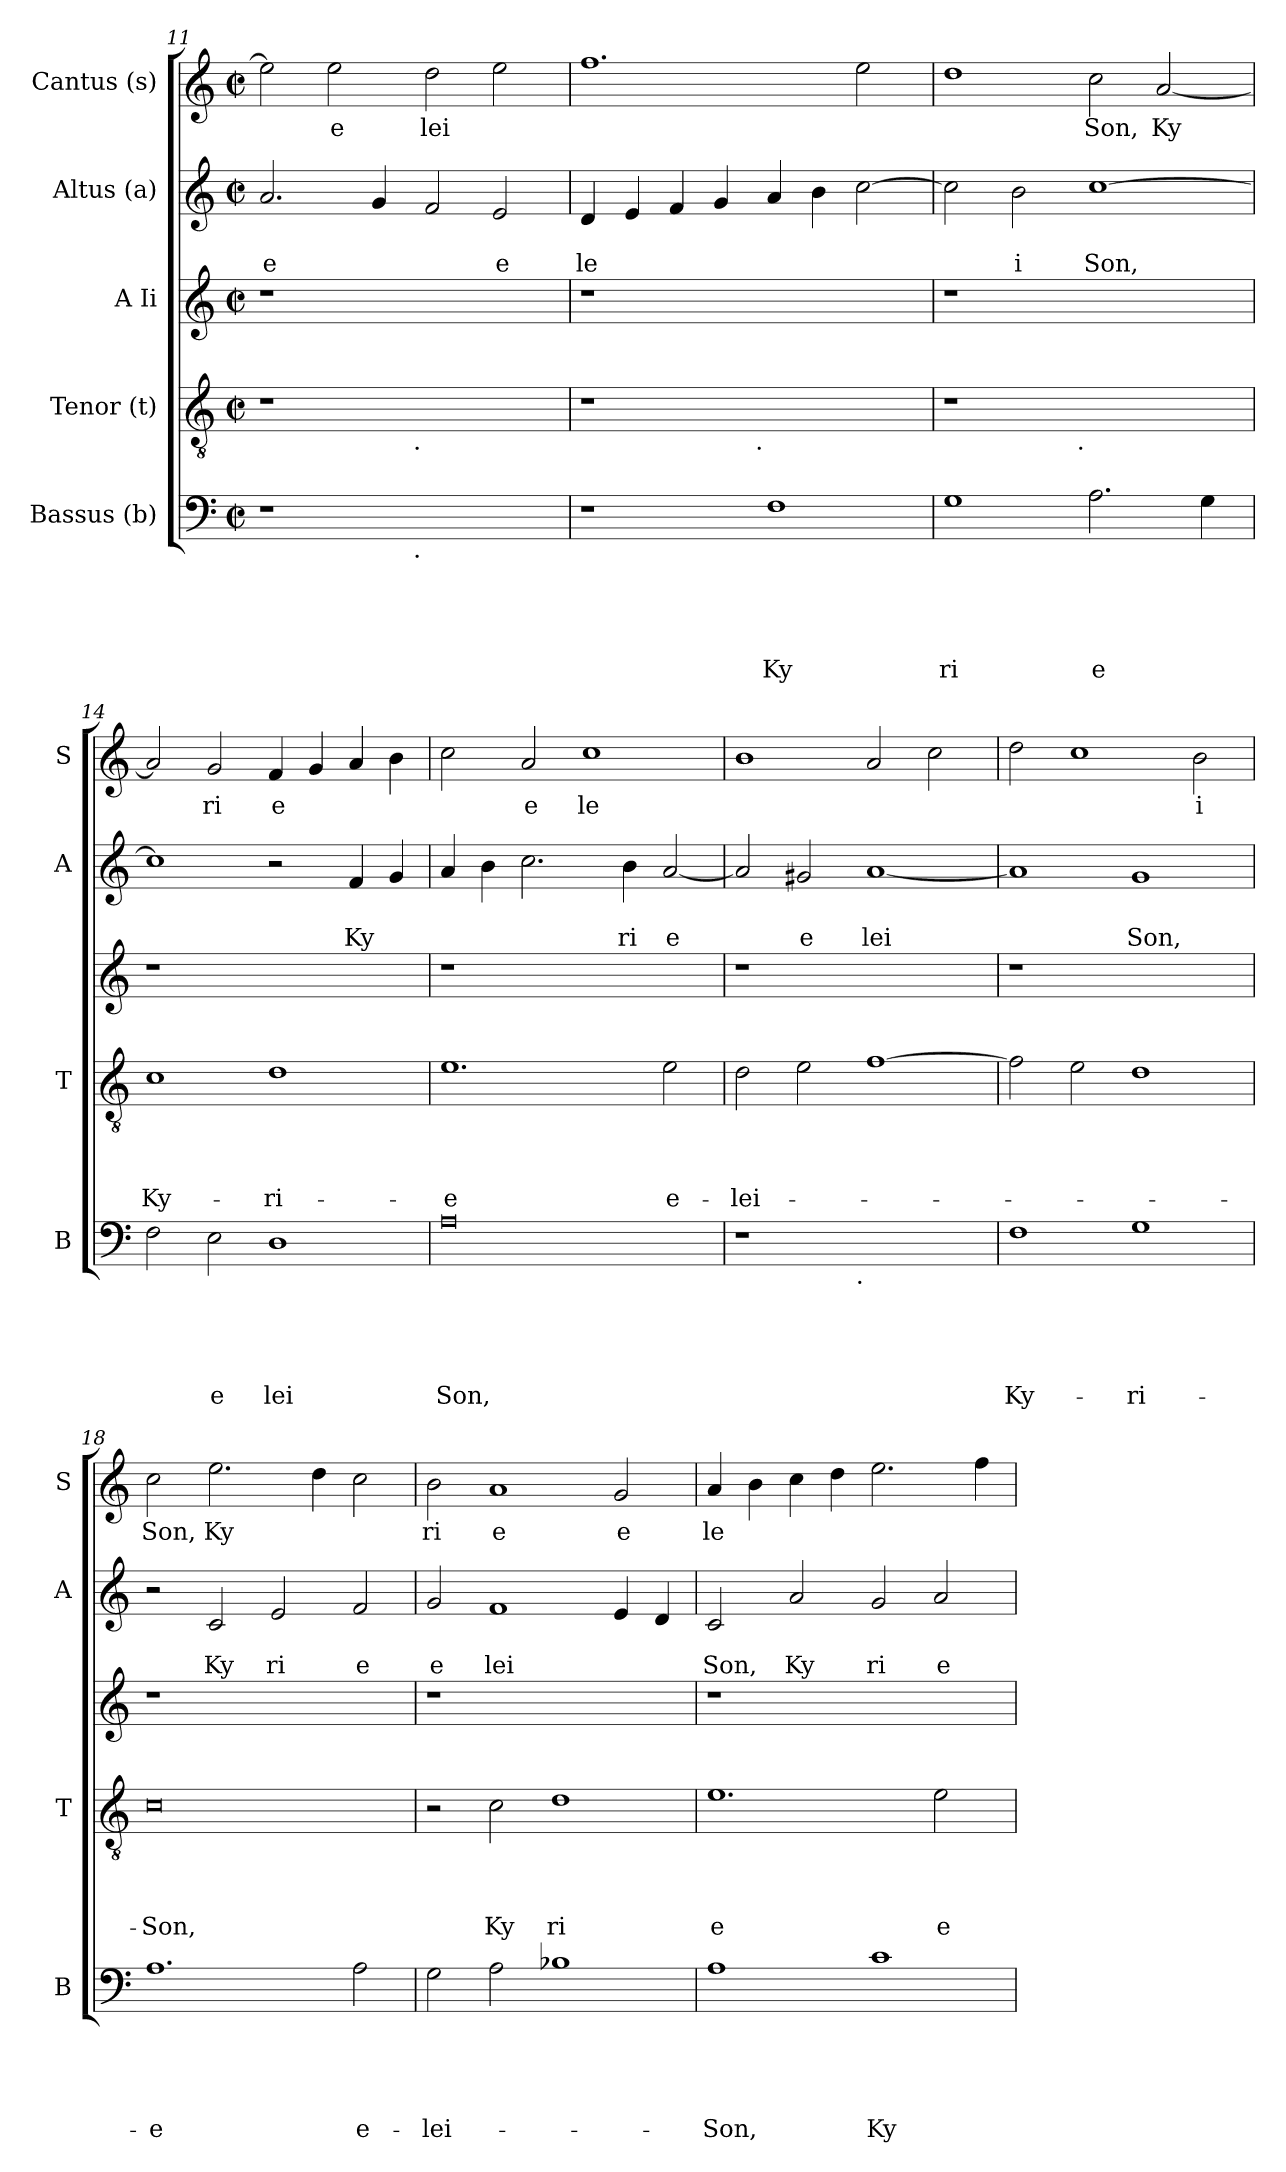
**kern	**text	**text	**text	**text	**text	**kern	**text	**text	**text	**text	**kern	**kern	**text	**text	**kern	**text
*part5	*part5	*part5	*part5	*part5	*part5	*part4	*part4	*part4	*part4	*part4	*part3	*part2	*part2	*part2	*part1	*part1
*staff5	*staff5	*staff5	*staff5	*staff5	*staff5	*staff4	*staff4	*staff4	*staff4	*staff4	*staff3	*staff2	*staff2	*staff2	*staff1	*staff1
*I"Bassus (b)	*	*	*	*	*	*I"Tenor (t)	*	*	*	*	*I"A Ii	*I"Altus (a)	*	*	*I"Cantus (s)	*
*I'B	*	*	*	*	*	*I'T	*	*	*	*	*	*I'A	*	*	*I'S	*
!!LO:LB:g=z
*clefF4	*	*	*	*	*	*clefGv2	*	*	*	*	*clefG2	*clefG2	*	*	*clefG2	*
*k[]	*	*	*	*	*	*k[]	*	*	*	*	*k[]	*k[]	*	*	*k[]	*
*C:	*	*	*	*	*	*C:	*	*	*	*	*C:	*C:	*	*	*C:	*
*M2/2	*	*	*	*	*	*M2/2	*	*	*	*	*M2/2	*M2/2	*	*	*M2/2	*
*met(c|)	*	*	*	*	*	*met(c|)	*	*	*	*	*met(c|)	*met(c|)	*	*	*met(c|)	*
=11	=11	=11	=11	=11	=11	=11	=11	=11	=11	=11	=11	=11	=11	=11	=11	=11
!	!	!	!	!	!	!	!	!	!	!	!	!	!	!LO:LY:b	!	!
*^	*	*	*	*	*	*^	*	*	*	*	*	*	*	*	*	*
1r	2ryy	.	.	.	.	.	1r	2ryy	.	.	.	.	1r	2.a/	.	e	2ee\]	.
!	!	!	!	!	!	!	!	!	!	!	!	!	!	!	!	!	!	!LO:LY:b
.	4...ryy	.	.	.	.	.	.	4...ryy	.	.	.	.	.	.	.	.	2ee\	e
.	.	.	.	.	.	.	.	.	.	.	.	.	.	4g/	.	.	.	.
!	!	!	!	!	!	!	!	!LO:TX:b:t=.	!	!	!	!	!	!	!	!	!	!
!	!LO:TX:b:t=.	!	!	!	!	!	!	!	!	!	!	!	!	!	!	!	!	!
.	1ryy	.	.	.	.	.	.	1ryy	.	.	.	.	.	.	.	.	.	.
!	!	!	!	!	!	!	!	!	!	!	!	!	!	!	!	!	!	!LO:LY:b
1ryy	.	.	.	.	.	.	1ryy	.	.	.	.	.	1ryy	2f/	.	.	2dd\	lei
!	!	!	!	!	!	!	!	!	!	!	!	!	!	!	!	!LO:LY:b	!	!
.	.	.	.	.	.	.	.	.	.	.	.	.	.	2e/	.	e	2ee\	.
.	32ryy	.	.	.	.	.	.	32ryy	.	.	.	.	.	.	.	.	.	.
=12	=12	=12	=12	=12	=12	=12	=12	=12	=12	=12	=12	=12	=12	=12	=12	=12	=12	=12
!	!	!	!	!	!	!	!	!	!	!	!	!	!	!	!	!LO:LY:b	!	!
*v	*v	*	*	*	*	*	*	*	*	*	*	*	*	*	*	*	*	*
1r	.	.	.	.	.	1r	2ryy	.	.	.	.	1r	4d/	.	le	1.ff	.
.	.	.	.	.	.	.	.	.	.	.	.	.	4e/	.	.	.	.
.	.	.	.	.	.	.	4...ryy	.	.	.	.	.	4f/	.	.	.	.
.	.	.	.	.	.	.	.	.	.	.	.	.	4g/	.	.	.	.
!	!	!	!	!	!	!	!LO:TX:b:t=.	!	!	!	!	!	!	!	!	!	!
.	.	.	.	.	.	.	1ryy	.	.	.	.	.	.	.	.	.	.
!	!	!	!	!	!LO:LY:b	!	!	!	!	!	!	!	!	!	!	!	!
1F	.	.	.	.	Ky	1ryy	.	.	.	.	.	1ryy	4a/	.	.	.	.
.	.	.	.	.	.	.	.	.	.	.	.	.	4b\	.	.	.	.
.	.	.	.	.	.	.	.	.	.	.	.	.	[>2cc\	.	.	2ee\	.
.	.	.	.	.	.	.	32ryy	.	.	.	.	.	.	.	.	.	.
=13	=13	=13	=13	=13	=13	=13	=13	=13	=13	=13	=13	=13	=13	=13	=13	=13	=13
!	!	!	!	!	!LO:LY:b	!	!	!	!	!	!	!	!	!	!	!	!
1G	.	.	.	.	ri	1r	2ryy	.	.	.	.	1r	2cc\]	.	.	1dd	.
!	!	!	!	!	!	!	!	!	!	!	!	!	!	!	!LO:LY:b	!	!
.	.	.	.	.	.	.	4...ryy	.	.	.	.	.	2b\	.	i	.	.
!	!	!	!	!	!	!	!LO:TX:b:t=.	!	!	!	!	!	!	!	!	!	!
.	.	.	.	.	.	.	1ryy	.	.	.	.	.	.	.	.	.	.
!	!	!	!	!	!LO:LY:b	!	!	!	!	!	!	!	!	!	!LO:LY:b	!	!LO:LY:b
2.A\	.	.	.	.	e	1ryy	.	.	.	.	.	1ryy	[>1cc	.	Son,	2cc\	Son,
!	!	!	!	!	!	!	!	!	!	!	!	!	!	!	!	!	!LO:LY:b
.	.	.	.	.	.	.	.	.	.	.	.	.	.	.	.	[<2a/	Ky
4G\	.	.	.	.	.	.	.	.	.	.	.	.	.	.	.	.	.
.	.	.	.	.	.	.	32ryy	.	.	.	.	.	.	.	.	.	.
=14	=14	=14	=14	=14	=14	=14	=14	=14	=14	=14	=14	=14	=14	=14	=14	=14	=14
!	!	!	!	!	!	!	!	!	!	!	!LO:LY:b	!	!	!	!	!	!
*	*	*	*	*	*	*v	*v	*	*	*	*	*	*	*	*	*	*
2F\	.	.	.	.	.	1c	.	.	.	Ky-	1r	1cc]	.	.	2a/]	.
!	!	!	!	!	!LO:LY:b	!	!	!	!	!	!	!	!	!	!	!LO:LY:b
2E\	.	.	.	.	e	.	.	.	.	.	.	.	.	.	2g/	ri
!	!	!	!	!	!LO:LY:b	!	!	!	!	!LO:LY:b	!	!	!	!	!	!LO:LY:b
1D	.	.	.	.	lei	1d	.	.	.	-ri-	1ryy	2r	.	.	4f/	e
.	.	.	.	.	.	.	.	.	.	.	.	.	.	.	4g/	.
!	!	!	!	!	!	!	!	!	!	!	!	!	!	!LO:LY:b	!	!
.	.	.	.	.	.	.	.	.	.	.	.	4f/	.	Ky	4a/	.
.	.	.	.	.	.	.	.	.	.	.	.	4g/	.	.	4b\	.
=15	=15	=15	=15	=15	=15	=15	=15	=15	=15	=15	=15	=15	=15	=15	=15	=15
!	!	!	!	!	!LO:LY:b	!	!	!	!	!LO:LY:b	!	!	!	!	!	!
0A	.	.	.	.	Son,	1.e	.	.	.	-e	1r	4a/	.	.	2cc\	.
.	.	.	.	.	.	.	.	.	.	.	.	4b\	.	.	.	.
!	!	!	!	!	!	!	!	!	!	!	!	!	!	!	!	!LO:LY:b
.	.	.	.	.	.	.	.	.	.	.	.	2.cc\	.	.	2a/	e
!	!	!	!	!	!	!	!	!	!	!	!	!	!	!	!	!LO:LY:b
.	.	.	.	.	.	.	.	.	.	.	1ryy	.	.	.	1cc	le
!	!	!	!	!	!	!	!	!	!	!	!	!	!	!LO:LY:b	!	!
.	.	.	.	.	.	.	.	.	.	.	.	4b\	.	ri	.	.
!	!	!	!	!	!	!	!	!	!	!LO:LY:b	!	!	!	!LO:LY:b	!	!
.	.	.	.	.	.	2e\	.	.	.	e-	.	[<2a/	.	e	.	.
=16	=16	=16	=16	=16	=16	=16	=16	=16	=16	=16	=16	=16	=16	=16	=16	=16
!	!	!	!	!	!	!	!	!	!	!LO:LY:b	!	!	!	!	!	!
*^	*	*	*	*	*	*	*	*	*	*	*	*	*	*	*	*
1r	2ryy	.	.	.	.	.	2d\	.	.	.	-lei-	1r	2a/]	.	.	1b	.
!	!	!	!	!	!	!	!	!	!	!	!	!	!	!	!LO:LY:b	!	!
.	4...ryy	.	.	.	.	.	2e\	.	.	.	.	.	2g#/	.	e	.	.
!	!LO:TX:b:t=.	!	!	!	!	!	!	!	!	!	!	!	!	!	!	!	!
.	1ryy	.	.	.	.	.	.	.	.	.	.	.	.	.	.	.	.
!	!	!	!	!	!	!	!	!	!	!	!	!	!	!	!LO:LY:b	!	!
1ryy	.	.	.	.	.	.	[>1f	.	.	.	.	1ryy	[>1a	.	lei	2a/	.
.	.	.	.	.	.	.	.	.	.	.	.	.	.	.	.	2cc\	.
.	32ryy	.	.	.	.	.	.	.	.	.	.	.	.	.	.	.	.
!!LO:PB:g=z
=17	=17	=17	=17	=17	=17	=17	=17	=17	=17	=17	=17	=17	=17	=17	=17	=17	=17
!	!	!	!	!	!	!LO:LY:b	!	!	!	!	!	!	!	!	!	!	!
*v	*v	*	*	*	*	*	*	*	*	*	*	*	*	*	*	*	*
1F	.	.	.	.	Ky-	2f\]	.	.	.	.	1r	1a]	.	.	2dd\	.
.	.	.	.	.	.	2e\	.	.	.	.	.	.	.	.	1cc	.
!	!	!	!	!	!LO:LY:b	!	!	!	!	!	!	!	!	!LO:LY:b	!	!
1G	.	.	.	.	-ri-	1d	.	.	.	.	1ryy	1g	.	Son,	.	.
!	!	!	!	!	!	!	!	!	!	!	!	!	!	!	!	!LO:LY:b
.	.	.	.	.	.	.	.	.	.	.	.	.	.	.	2b\	i
=18	=18	=18	=18	=18	=18	=18	=18	=18	=18	=18	=18	=18	=18	=18	=18	=18
!	!	!	!	!	!LO:LY:b	!	!	!	!	!LO:LY:b	!	!	!	!	!	!LO:LY:b
1.A	.	.	.	.	-e	0c	.	.	.	-Son,	1r	2r	.	.	2cc\	Son,
!	!	!	!	!	!	!	!	!	!	!	!	!	!	!LO:LY:b	!	!LO:LY:b
.	.	.	.	.	.	.	.	.	.	.	.	2c/	.	Ky	2.ee\	Ky
!	!	!	!	!	!	!	!	!	!	!	!	!	!	!LO:LY:b	!	!
.	.	.	.	.	.	.	.	.	.	.	1ryy	2e/	.	ri	.	.
.	.	.	.	.	.	.	.	.	.	.	.	.	.	.	4dd\	.
!	!	!	!	!	!LO:LY:b	!	!	!	!	!	!	!	!	!LO:LY:b	!	!
2A\	.	.	.	.	e-	.	.	.	.	.	.	2f/	.	e	2cc\	.
=19	=19	=19	=19	=19	=19	=19	=19	=19	=19	=19	=19	=19	=19	=19	=19	=19
!	!	!	!	!	!LO:LY:b	!	!	!	!	!	!	!	!	!LO:LY:b	!	!LO:LY:b
2G\	.	.	.	.	-lei-	2r	.	.	.	.	1r	2g/	.	e	2b\	ri
!	!	!	!	!	!	!	!	!	!	!LO:LY:b	!	!	!	!LO:LY:b	!	!LO:LY:b
2A\	.	.	.	.	.	2c\	.	.	.	Ky	.	1f	.	lei	1a	e
!	!	!	!	!	!	!	!	!	!	!LO:LY:b	!	!	!	!	!	!
1B-X	.	.	.	.	.	1d	.	.	.	ri	1ryy	.	.	.	.	.
!	!	!	!	!	!	!	!	!	!	!	!	!	!	!	!	!LO:LY:b
.	.	.	.	.	.	.	.	.	.	.	.	4e/	.	.	2g/	e
.	.	.	.	.	.	.	.	.	.	.	.	4d/	.	.	.	.
=20	=20	=20	=20	=20	=20	=20	=20	=20	=20	=20	=20	=20	=20	=20	=20	=20
!	!	!	!	!	!LO:LY:b	!	!	!	!	!LO:LY:b	!	!	!	!LO:LY:b	!	!LO:LY:b
1A	.	.	.	.	-Son,	1.e	.	.	.	e	1r	2c/	.	Son,	4a/	le
.	.	.	.	.	.	.	.	.	.	.	.	.	.	.	4b\	.
!	!	!	!	!	!	!	!	!	!	!	!	!	!	!LO:LY:b	!	!
.	.	.	.	.	.	.	.	.	.	.	.	2a/	.	Ky	4cc\	.
.	.	.	.	.	.	.	.	.	.	.	.	.	.	.	4dd\	.
!	!	!	!	!	!LO:LY:b	!	!	!	!	!	!	!	!	!LO:LY:b	!	!
1c	.	.	.	.	Ky-	.	.	.	.	.	1ryy	2g/	.	ri	2.ee\	.
!	!	!	!	!	!	!	!	!	!	!LO:LY:b	!	!	!	!LO:LY:b	!	!
.	.	.	.	.	.	2e\	.	.	.	e	.	2a/	.	e	.	.
.	.	.	.	.	.	.	.	.	.	.	.	.	.	.	4ff\	.
=	=	=	=	=	=	=	=	=	=	=	=	=	=	=	=	=
*-	*-	*-	*-	*-	*-	*-	*-	*-	*-	*-	*-	*-	*-	*-	*-	*-
